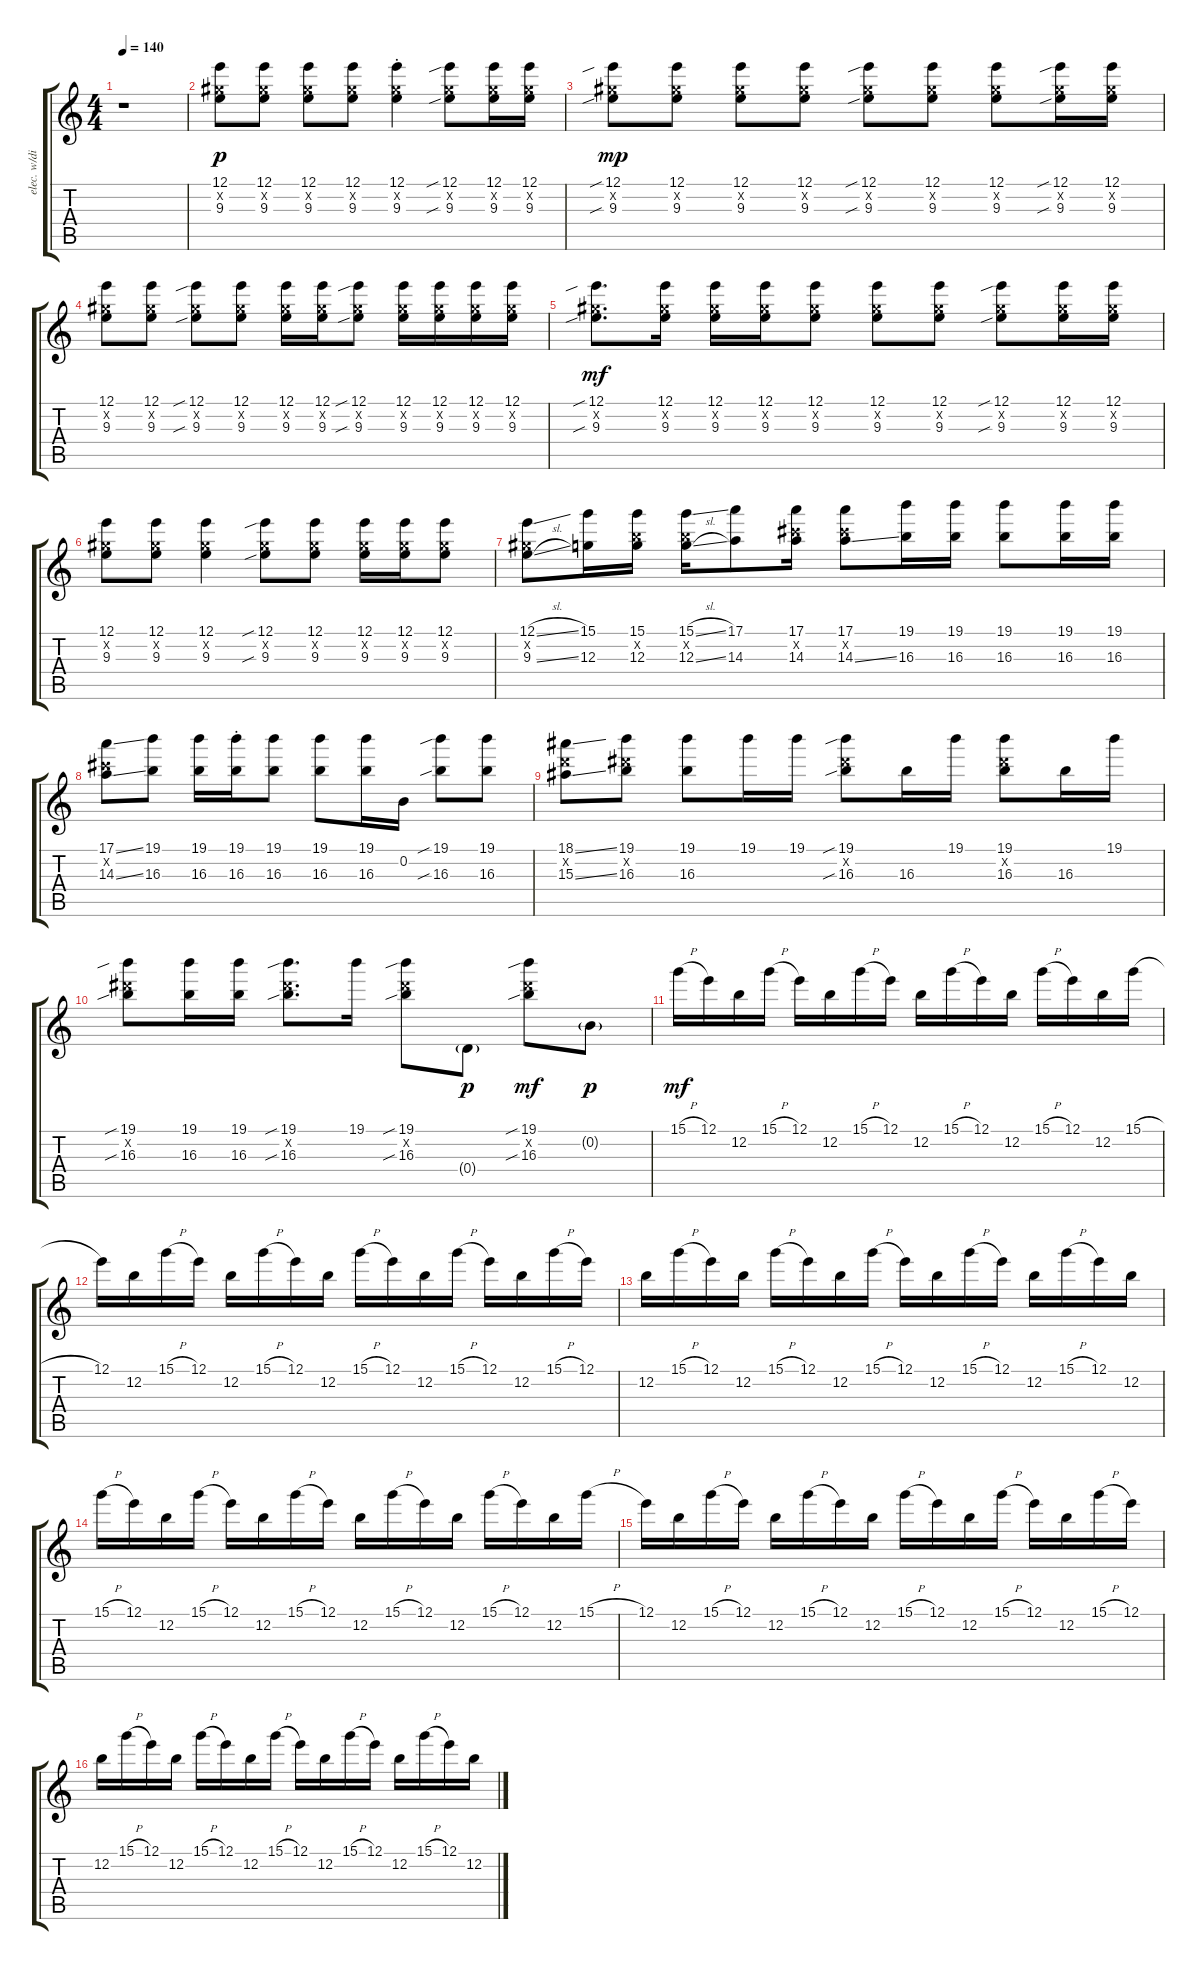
\track ("elec. w/dist. and reverb" "elec. w/di") {instrument distortionguitar}
\staff {score tabs}
\tuning (E4 B3 G3 D3 A2 E2) {hide}
\ts (4 4)
\tempo 140
\clef g2
\ks c
r.1{dy pp} |
(12.1 9.2{x} 9.3).8{dy p} (12.1 9.2{x} 9.3).8 (12.1 9.2{x} 9.3).8 (12.1 9.2{x} 9.3).8 (12.1{st} 9.2{st x} 9.3{st}).4 (12.1{sib} 9.2{x} 9.3{sib}).8 (12.1 9.2{x} 9.3).16 (12.1 9.2{x} 9.3).16 |
(12.1{sib} 9.2{x} 9.3{sib}).8{dy mp} (12.1 9.2{x} 9.3).8 (12.1 9.2{x} 9.3).8 (12.1 9.2{x} 9.3).8 (12.1{sib} 9.2{x} 9.3{sib}).8 (12.1 9.2{x} 9.3).8 (12.1 9.2{x} 9.3).8 (12.1{sib} 9.2{x} 9.3{sib}).16 (12.1 9.2{x} 9.3).16 |
(12.1 9.2{x} 9.3).8 (12.1 9.2{x} 9.3).8 (12.1{sib} 9.2{x} 9.3{sib}).8 (12.1 9.2{x} 9.3).8 (12.1 9.2{x} 9.3).16 (12.1 9.2{x} 9.3).16 (12.1{sib} 9.2{x} 9.3{sib}).8 (12.1 9.2{x} 9.3).16 (12.1 9.2{x} 9.3).16 (12.1 9.2{x} 9.3).16 (12.1 9.2{x} 9.3).16 |
(12.1{sib} 9.2{x} 9.3{sib}).8{d dy mf} (12.1 9.2{x} 9.3).16 (12.1 9.2{x} 9.3).16 (12.1 9.2{x} 9.3).16 (12.1 9.2{x} 9.3).8 (12.1 9.2{x} 9.3).8 (12.1 9.2{x} 9.3).8 (12.1{sib} 9.2{x} 9.3{sib}).8 (12.1 9.2{x} 9.3).16 (12.1 9.2{x} 9.3).16 |
(12.1 9.2{x} 9.3).8 (12.1 9.2{x} 9.3).8 (12.1 9.2{x} 9.3).4 (12.1{sib} 9.2{x} 9.3{sib}).8 (12.1 9.2{x} 9.3).8 (12.1 9.2{x} 9.3).16 (12.1 9.2{x} 9.3).16 (12.1 9.2{x} 9.3).8 |
(12.1{sl} 9.2{x} 9.3{sl}).8 (15.1 12.3).16 (15.1 12.2{x} 12.3).16 (15.1{sl} 12.2{x} 12.3{sl}).16 (17.1 14.3).8 (17.1 14.2{x} 14.3).16 (17.1 14.2{x} 14.3{ss}).8 (19.1 16.3).16 (19.1 16.3).16 (19.1 16.3).8 (19.1 16.3).16 (19.1 16.3).16 |
(17.1{ss} 14.2{x} 14.3{ss}).8 (19.1 16.3).8 (19.1 16.3).16 (19.1{st} 16.3{st}).16 (19.1 16.3).8 (19.1 16.3).8 (19.1 16.3).16 0.2.16 (19.1{sib} 16.3{sib}).8 (19.1 16.3).8 |
(18.1{ss} 15.2{x} 15.3{ss}).8 (19.1 16.2{x} 16.3).8 (19.1 16.3).8 19.1.16 19.1.16 (19.1{sib} 16.2{x} 16.3{sib}).8 16.3.16 19.1.16 (19.1 16.2{x} 16.3).8 16.3.16 19.1.16 |
(19.1{sib} 16.2{x} 16.3{sib}).8 (19.1 16.3).16 (19.1 16.3).16 (19.1{sib} 16.2{x} 16.3{sib}).8{d} 19.1.16 (19.1{sib} 16.2{x} 16.3{sib}).8 0.4{g}.8{dy p} (19.1{sib} 16.2{x} 16.3{sib}).8{dy mf} 0.2{g}.8{dy p} |
15.1{h}.16{dy mf} 12.1.16 12.2.16 15.1{h}.16 12.1.16 12.2.16 15.1{h}.16 12.1.16 12.2.16 15.1{h}.16 12.1.16 12.2.16 15.1{h}.16 12.1.16 12.2.16 15.1{h}.16 |
12.1.16 12.2.16 15.1{h}.16 12.1.16 12.2.16 15.1{h}.16 12.1.16 12.2.16 15.1{h}.16 12.1.16 12.2.16 15.1{h}.16 12.1.16 12.2.16 15.1{h}.16 12.1.16 |
12.2.16 15.1{h}.16 12.1.16 12.2.16 15.1{h}.16 12.1.16 12.2.16 15.1{h}.16 12.1.16 12.2.16 15.1{h}.16 12.1.16 12.2.16 15.1{h}.16 12.1.16 12.2.16 |
15.1{h}.16 12.1.16 12.2.16 15.1{h}.16 12.1.16 12.2.16 15.1{h}.16 12.1.16 12.2.16 15.1{h}.16 12.1.16 12.2.16 15.1{h}.16 12.1.16 12.2.16 15.1{h}.16 |
12.1.16 12.2.16 15.1{h}.16 12.1.16 12.2.16 15.1{h}.16 12.1.16 12.2.16 15.1{h}.16 12.1.16 12.2.16 15.1{h}.16 12.1.16 12.2.16 15.1{h}.16 12.1.16 |
12.2.16 15.1{h}.16 12.1.16 12.2.16 15.1{h}.16 12.1.16 12.2.16 15.1{h}.16 12.1.16 12.2.16 15.1{h}.16 12.1.16 12.2.16 15.1{h}.16 12.1.16 12.2.16
